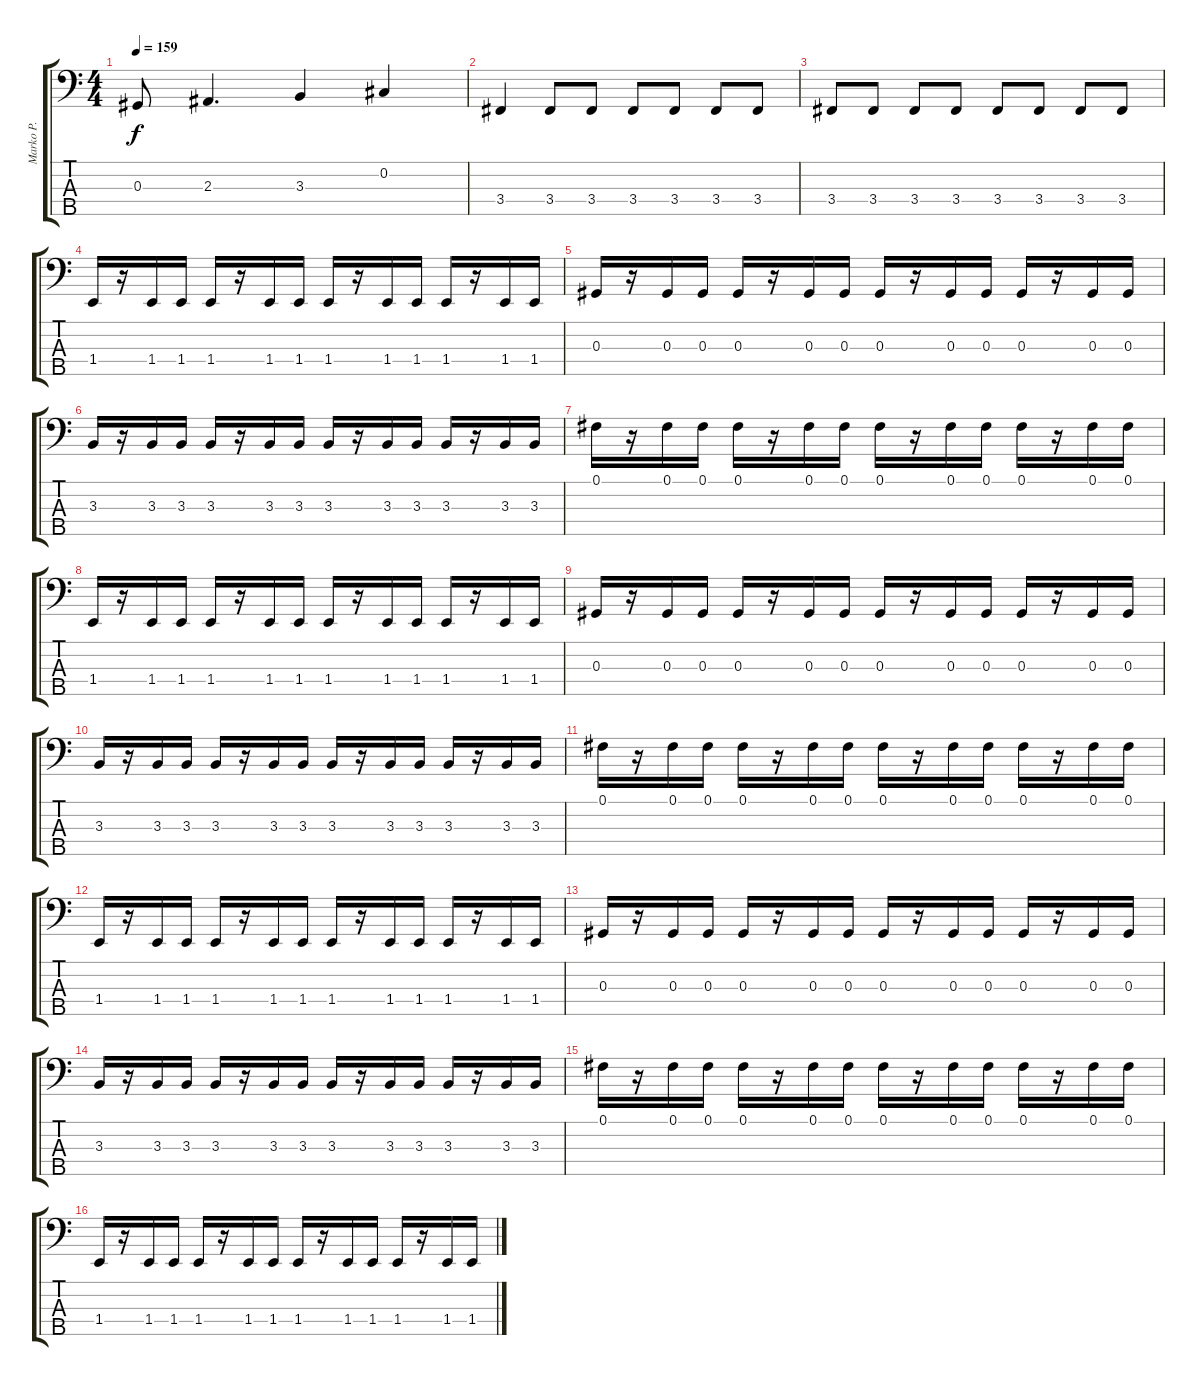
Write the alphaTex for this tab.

\track ("Marko P." "Marko P.") {instrument electricbassfinger}
\staff {score tabs}
\tuning (Gb2 Db2 Ab1 Eb1 Bb0) {hide}
\ts (4 4)
\tempo 159
\clef f4
\ks c
0.3{t}.8{dy f} 2.3.4{d} 3.3.4 0.2.4 |
3.4.4 3.4.8 3.4.8 3.4.8 3.4.8 3.4.8 3.4.8 |
3.4.8 3.4.8 3.4.8 3.4.8 3.4.8 3.4.8 3.4.8 3.4.8 |
1.4.16 r.16 1.4.16 1.4.16 1.4.16 r.16 1.4.16 1.4.16 1.4.16 r.16 1.4.16 1.4.16 1.4.16 r.16 1.4.16 1.4.16 |
0.3.16 r.16 0.3.16 0.3.16 0.3.16 r.16 0.3.16 0.3.16 0.3.16 r.16 0.3.16 0.3.16 0.3.16 r.16 0.3.16 0.3.16 |
3.3.16 r.16 3.3.16 3.3.16 3.3.16 r.16 3.3.16 3.3.16 3.3.16 r.16 3.3.16 3.3.16 3.3.16 r.16 3.3.16 3.3.16 |
0.1.16 r.16 0.1.16 0.1.16 0.1.16 r.16 0.1.16 0.1.16 0.1.16 r.16 0.1.16 0.1.16 0.1.16 r.16 0.1.16 0.1.16 |
1.4.16 r.16 1.4.16 1.4.16 1.4.16 r.16 1.4.16 1.4.16 1.4.16 r.16 1.4.16 1.4.16 1.4.16 r.16 1.4.16 1.4.16 |
0.3.16 r.16 0.3.16 0.3.16 0.3.16 r.16 0.3.16 0.3.16 0.3.16 r.16 0.3.16 0.3.16 0.3.16 r.16 0.3.16 0.3.16 |
3.3.16 r.16 3.3.16 3.3.16 3.3.16 r.16 3.3.16 3.3.16 3.3.16 r.16 3.3.16 3.3.16 3.3.16 r.16 3.3.16 3.3.16 |
0.1.16 r.16 0.1.16 0.1.16 0.1.16 r.16 0.1.16 0.1.16 0.1.16 r.16 0.1.16 0.1.16 0.1.16 r.16 0.1.16 0.1.16 |
1.4.16 r.16 1.4.16 1.4.16 1.4.16 r.16 1.4.16 1.4.16 1.4.16 r.16 1.4.16 1.4.16 1.4.16 r.16 1.4.16 1.4.16 |
0.3.16 r.16 0.3.16 0.3.16 0.3.16 r.16 0.3.16 0.3.16 0.3.16 r.16 0.3.16 0.3.16 0.3.16 r.16 0.3.16 0.3.16 |
3.3.16 r.16 3.3.16 3.3.16 3.3.16 r.16 3.3.16 3.3.16 3.3.16 r.16 3.3.16 3.3.16 3.3.16 r.16 3.3.16 3.3.16 |
0.1.16 r.16 0.1.16 0.1.16 0.1.16 r.16 0.1.16 0.1.16 0.1.16 r.16 0.1.16 0.1.16 0.1.16 r.16 0.1.16 0.1.16 |
1.4.16 r.16 1.4.16 1.4.16 1.4.16 r.16 1.4.16 1.4.16 1.4.16 r.16 1.4.16 1.4.16 1.4.16 r.16 1.4.16 1.4.16
